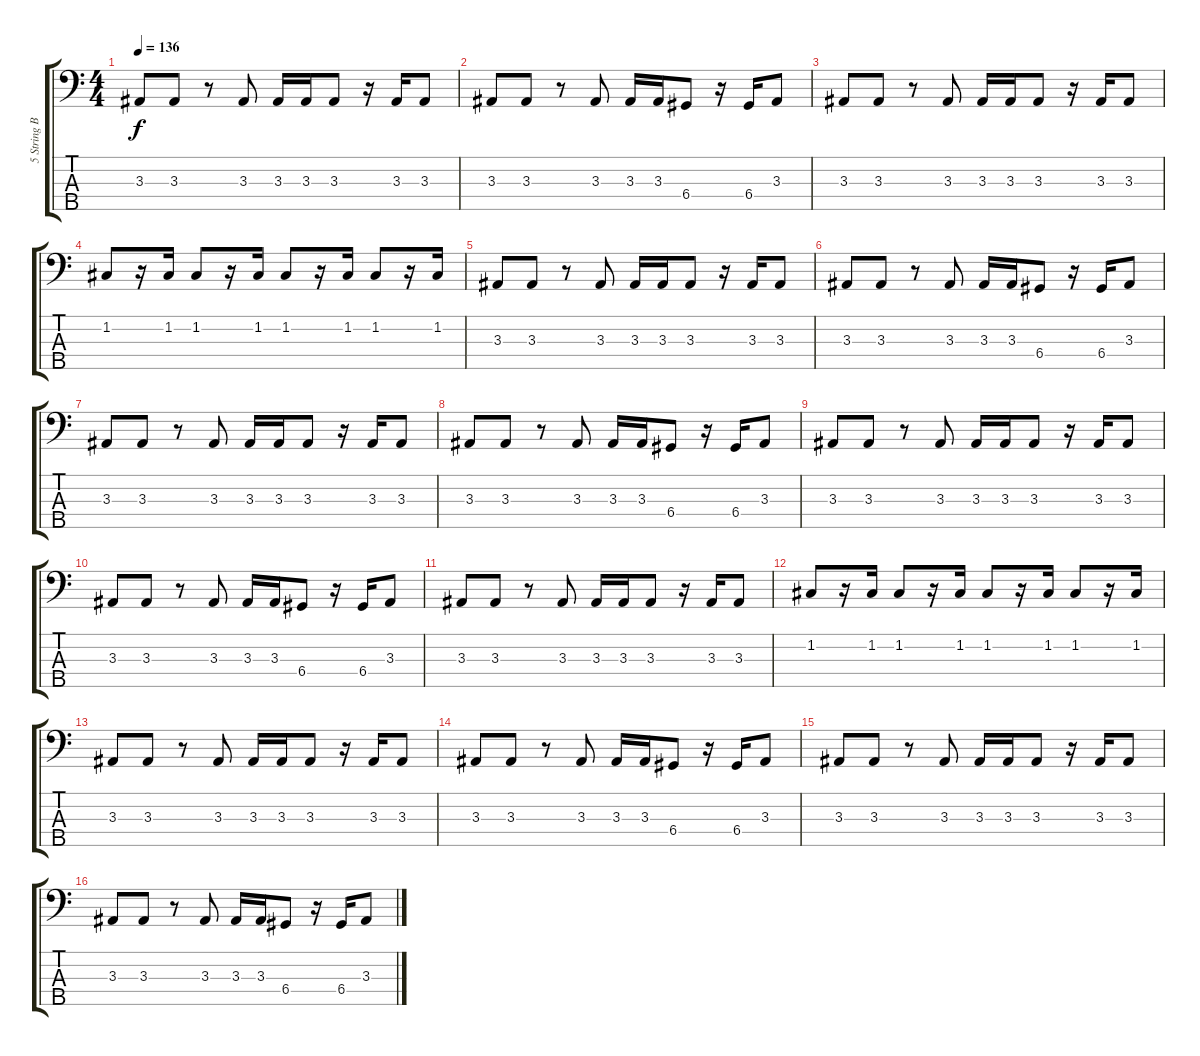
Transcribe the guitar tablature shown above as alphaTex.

\track ("5 String Bass" "5 String B") {instrument electricbasspick}
\staff {score tabs}
\tuning (F2 C2 G1 D1 A0) {hide}
\ts (4 4)
\tempo 136
\clef f4
\ks c
3.3.8{dy f} 3.3.8 r.8 3.3.8 3.3.16 3.3.16 3.3.8 r.16 3.3.16 3.3.8 |
3.3.8 3.3.8 r.8 3.3.8 3.3.16 3.3.16 6.4.8 r.16 6.4.16 3.3.8 |
3.3.8 3.3.8 r.8 3.3.8 3.3.16 3.3.16 3.3.8 r.16 3.3.16 3.3.8 |
1.2.8 r.16 1.2.16 1.2.8 r.16 1.2.16 1.2.8 r.16 1.2.16 1.2.8 r.16 1.2.16 |
3.3.8 3.3.8 r.8 3.3.8 3.3.16 3.3.16 3.3.8 r.16 3.3.16 3.3.8 |
3.3.8 3.3.8 r.8 3.3.8 3.3.16 3.3.16 6.4.8 r.16 6.4.16 3.3.8 |
3.3.8 3.3.8 r.8 3.3.8 3.3.16 3.3.16 3.3.8 r.16 3.3.16 3.3.8 |
3.3.8 3.3.8 r.8 3.3.8 3.3.16 3.3.16 6.4.8 r.16 6.4.16 3.3.8 |
3.3.8 3.3.8 r.8 3.3.8 3.3.16 3.3.16 3.3.8 r.16 3.3.16 3.3.8 |
3.3.8 3.3.8 r.8 3.3.8 3.3.16 3.3.16 6.4.8 r.16 6.4.16 3.3.8 |
3.3.8 3.3.8 r.8 3.3.8 3.3.16 3.3.16 3.3.8 r.16 3.3.16 3.3.8 |
1.2.8 r.16 1.2.16 1.2.8 r.16 1.2.16 1.2.8 r.16 1.2.16 1.2.8 r.16 1.2.16 |
3.3.8 3.3.8 r.8 3.3.8 3.3.16 3.3.16 3.3.8 r.16 3.3.16 3.3.8 |
3.3.8 3.3.8 r.8 3.3.8 3.3.16 3.3.16 6.4.8 r.16 6.4.16 3.3.8 |
3.3.8 3.3.8 r.8 3.3.8 3.3.16 3.3.16 3.3.8 r.16 3.3.16 3.3.8 |
3.3.8 3.3.8 r.8 3.3.8 3.3.16 3.3.16 6.4.8 r.16 6.4.16 3.3.8
